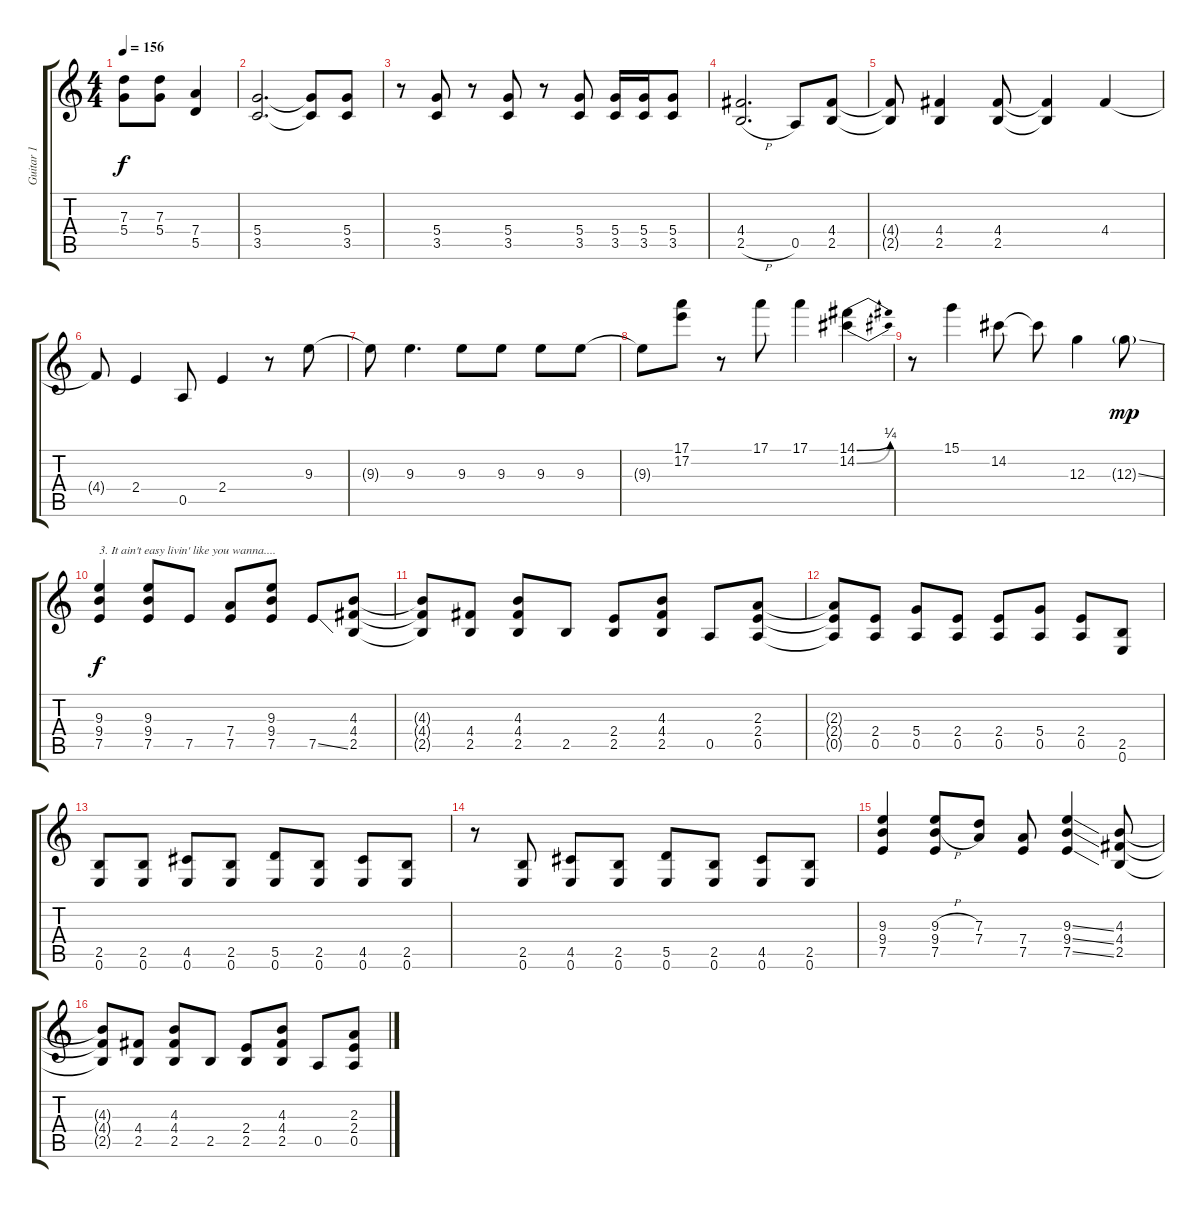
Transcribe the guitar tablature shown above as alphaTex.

\track ("Guitar 1" "Guitar 1") {instrument overdrivenguitar}
\staff {score tabs}
\tuning (E4 B3 G3 D3 A2 E2) {hide}
\ts (4 4)
\tempo 156
\clef g2
\ks c
(7.3 5.4).8{dy f} (7.3 5.4).8 (7.4 5.5).4 |
(5.4 3.5).2{d} (5.4{t} 3.5{t}).8 (5.4 3.5).8 |
r.8 (5.4 3.5).8 r.8 (5.4 3.5).8 r.8 (5.4 3.5).8 (5.4 3.5).16 (5.4 3.5).16 (5.4 3.5).8 |
(4.4 2.5{h}).2{d} 0.5.8 (4.4 2.5).8 |
(4.4{t} 2.5{t}).8 (4.4 2.5).4 (4.4 2.5).8 (4.4{t} 2.5{t}).4 4.4.4 |
4.4{t}.8 2.4.4 0.5.8 2.4.4 r.8 9.3.8 |
9.3{t}.8 9.3.4{d} 9.3.8 9.3.8 9.3.8 9.3.8 |
9.3{t}.8 (17.1 17.2).8 r.8 17.1.8 17.1.4 (14.1{be (bend 0 0 60 1)} 14.2{be (bend 0 0 60 1)}).4 |
r.8 15.1.4 14.2.8 14.2{t}.8 12.3.4 12.3{ss g}.8{dy mp} |
(9.3 9.4 7.5).4{txt "3. It ain't easy livin' like you wanna...." dy f} (9.3 9.4 7.5).8 7.5.8 (7.4 7.5).8 (9.3 9.4 7.5).8 7.5{ss}.8 (4.3 4.4 2.5).8 |
(4.3{t} 4.4{t} 2.5{t}).8 (4.4 2.5).8 (4.3 4.4 2.5).8 2.5.8 (2.4 2.5).8 (4.3 4.4 2.5).8 0.5.8 (2.3 2.4 0.5).8 |
(2.3{t} 2.4{t} 0.5{t}).8 (2.4 0.5).8 (5.4 0.5).8 (2.4 0.5).8 (2.4 0.5).8 (5.4 0.5).8 (2.4 0.5).8 (2.5 0.6).8 |
(2.5 0.6).8 (2.5 0.6).8 (4.5 0.6).8 (2.5 0.6).8 (5.5 0.6).8 (2.5 0.6).8 (4.5 0.6).8 (2.5 0.6).8 |
r.8 (2.5 0.6).8 (4.5 0.6).8 (2.5 0.6).8 (5.5 0.6).8 (2.5 0.6).8 (4.5 0.6).8 (2.5 0.6).8 |
(9.3 9.4 7.5).4 (9.3{h} 9.4{h} 7.5).8 (7.3 7.4).8 (7.4 7.5).8 (9.3{ss} 9.4{ss} 7.5{ss}).4 (4.3 4.4 2.5).8 |
(4.3{t} 4.4{t} 2.5{t}).8 (4.4 2.5).8 (4.3 4.4 2.5).8 2.5.8 (2.4 2.5).8 (4.3 4.4 2.5).8 0.5.8 (2.3 2.4 0.5).8
